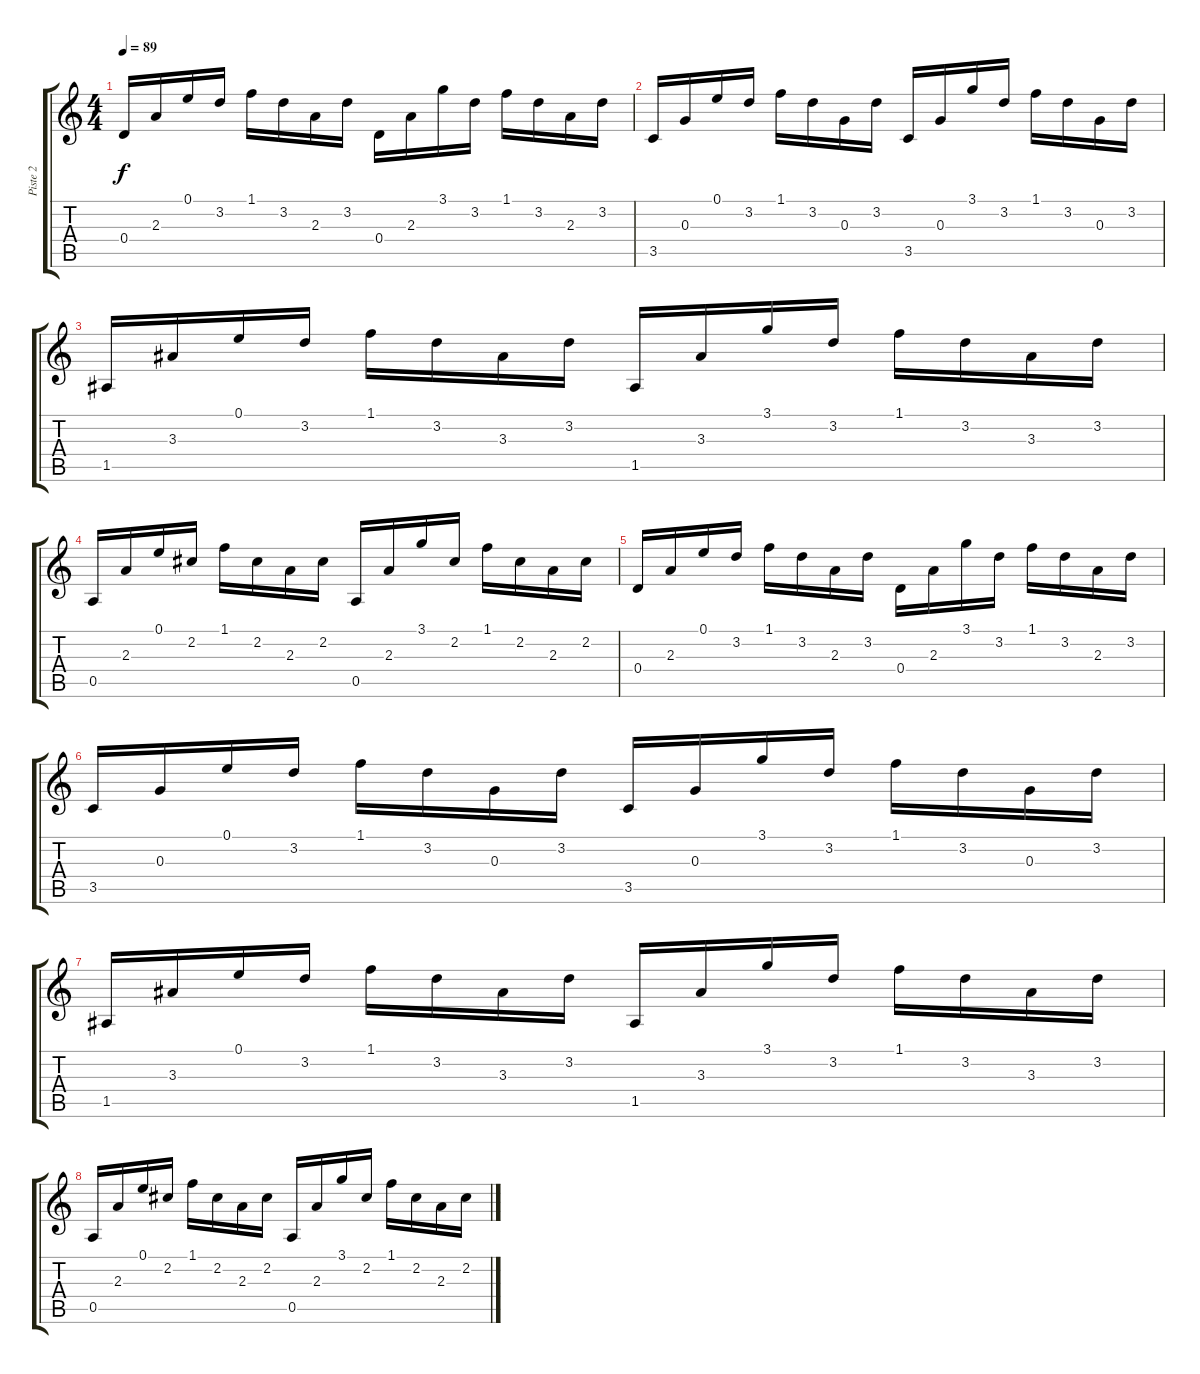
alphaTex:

\track ("Piste 2" "Piste 2") {instrument distortionguitar}
\staff {score tabs}
\tuning (E4 B3 G3 D3 A2 E2) {hide}
\ts (4 4)
\tempo 89
\clef g2
\ks c
0.4.16{dy f} 2.3.16 0.1.16 3.2.16 1.1.16 3.2.16 2.3.16 3.2.16 0.4.16 2.3.16 3.1.16 3.2.16 1.1.16 3.2.16 2.3.16 3.2.16 |
3.5.16 0.3.16 0.1.16 3.2.16 1.1.16 3.2.16 0.3.16 3.2.16 3.5.16 0.3.16 3.1.16 3.2.16 1.1.16 3.2.16 0.3.16 3.2.16 |
1.5.16 3.3.16 0.1.16 3.2.16 1.1.16 3.2.16 3.3.16 3.2.16 1.5.16 3.3.16 3.1.16 3.2.16 1.1.16 3.2.16 3.3.16 3.2.16 |
0.5.16 2.3.16 0.1.16 2.2.16 1.1.16 2.2.16 2.3.16 2.2.16 0.5.16 2.3.16 3.1.16 2.2.16 1.1.16 2.2.16 2.3.16 2.2.16 |
0.4.16 2.3.16 0.1.16 3.2.16 1.1.16 3.2.16 2.3.16 3.2.16 0.4.16 2.3.16 3.1.16 3.2.16 1.1.16 3.2.16 2.3.16 3.2.16 |
3.5.16 0.3.16 0.1.16 3.2.16 1.1.16 3.2.16 0.3.16 3.2.16 3.5.16 0.3.16 3.1.16 3.2.16 1.1.16 3.2.16 0.3.16 3.2.16 |
1.5.16 3.3.16 0.1.16 3.2.16 1.1.16 3.2.16 3.3.16 3.2.16 1.5.16 3.3.16 3.1.16 3.2.16 1.1.16 3.2.16 3.3.16 3.2.16 |
0.5.16 2.3.16 0.1.16 2.2.16 1.1.16 2.2.16 2.3.16 2.2.16 0.5.16 2.3.16 3.1.16 2.2.16 1.1.16 2.2.16 2.3.16 2.2.16
